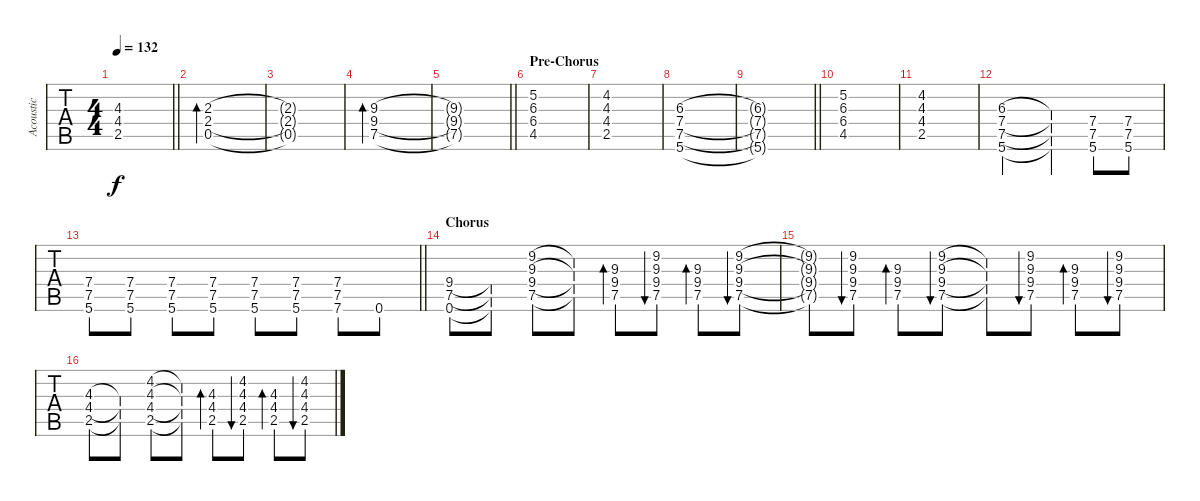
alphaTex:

\track ("Acoustic" "Acoustic") {instrument acousticguitarsteel}
\staff {tabs}
\tuning (E4 B3 G3 D3 A2 E2) {hide}
\ts (4 4)
\tempo 132
\clef g2
\barLineRight lightlight
\ks c
(4.3{t} 4.4{t} 2.5{t}).1{dy f} |
(2.3 2.4 0.5).1{bd 240} |
(2.3{t} 2.4{t} 0.5{t}).1 |
(9.3 9.4 7.5).1{bd 240} |
\barLineRight lightlight
(9.3{t} 9.4{t} 7.5{t}).1 |
\section ("" "Pre-Chorus")
(5.2 6.3 6.4 4.5).1 |
(4.2 4.3 4.4 2.5).1 |
(6.3 7.4 7.5 5.6).1 |
\barLineRight lightlight
(6.3{t} 7.4{t} 7.5{t} 5.6{t}).1 |
(5.2 6.3 6.4 4.5).1 |
(4.2 4.3 4.4 2.5).1 |
(6.3 7.4 7.5 5.6).2 (6.3{t} 7.4{t} 7.5{t} 5.6{t}).4 (7.4 7.5 5.6).8 (7.4 7.5 5.6).8 |
\barLineRight lightlight
(7.4 7.5 5.6).8 (7.4 7.5 5.6).8 (7.4 7.5 5.6).8 (7.4 7.5 5.6).8 (7.4 7.5 5.6).8 (7.4 7.5 5.6).8 (7.4 7.5 7.6).8 0.6.8 |
\section ("" "Chorus")
(9.4 7.5 0.6).8 (9.4{t} 7.5{t} 0.6{t}).8 (9.2 9.3 9.4 7.5).8 (9.2{t} 9.3{t} 9.4{t} 7.5{t}).8 (9.3 9.4 7.5).8{bd 60} (9.2 9.3 9.4 7.5).8{bu 60} (9.3 9.4 7.5).8{bd 60} (9.2 9.3 9.4 7.5).8{bu 60} |
(9.2{t} 9.3{t} 9.4{t} 7.5{t}).8 (9.2 9.3 9.4 7.5).8{bu 60} (9.3 9.4 7.5).8{bd 60} (9.2 9.3 9.4 7.5).8{bu 60} (9.2{t} 9.3{t} 9.4{t} 7.5{t}).8 (9.2 9.3 9.4 7.5).8{bu 60} (9.3 9.4 7.5).8{bd 60} (9.2 9.3 9.4 7.5).8{bu 60} |
(4.3 4.4 2.5).8 (4.3{t} 4.4{t} 2.5{t}).8 (4.2 4.3 4.4 2.5).8 (4.2{t} 4.3{t} 4.4{t} 2.5{t}).8 (4.3 4.4 2.5).8{bd 60} (4.2 4.3 4.4 2.5).8{bu 60} (4.3 4.4 2.5).8{bd 60} (4.2 4.3 4.4 2.5).8{bu 60}
